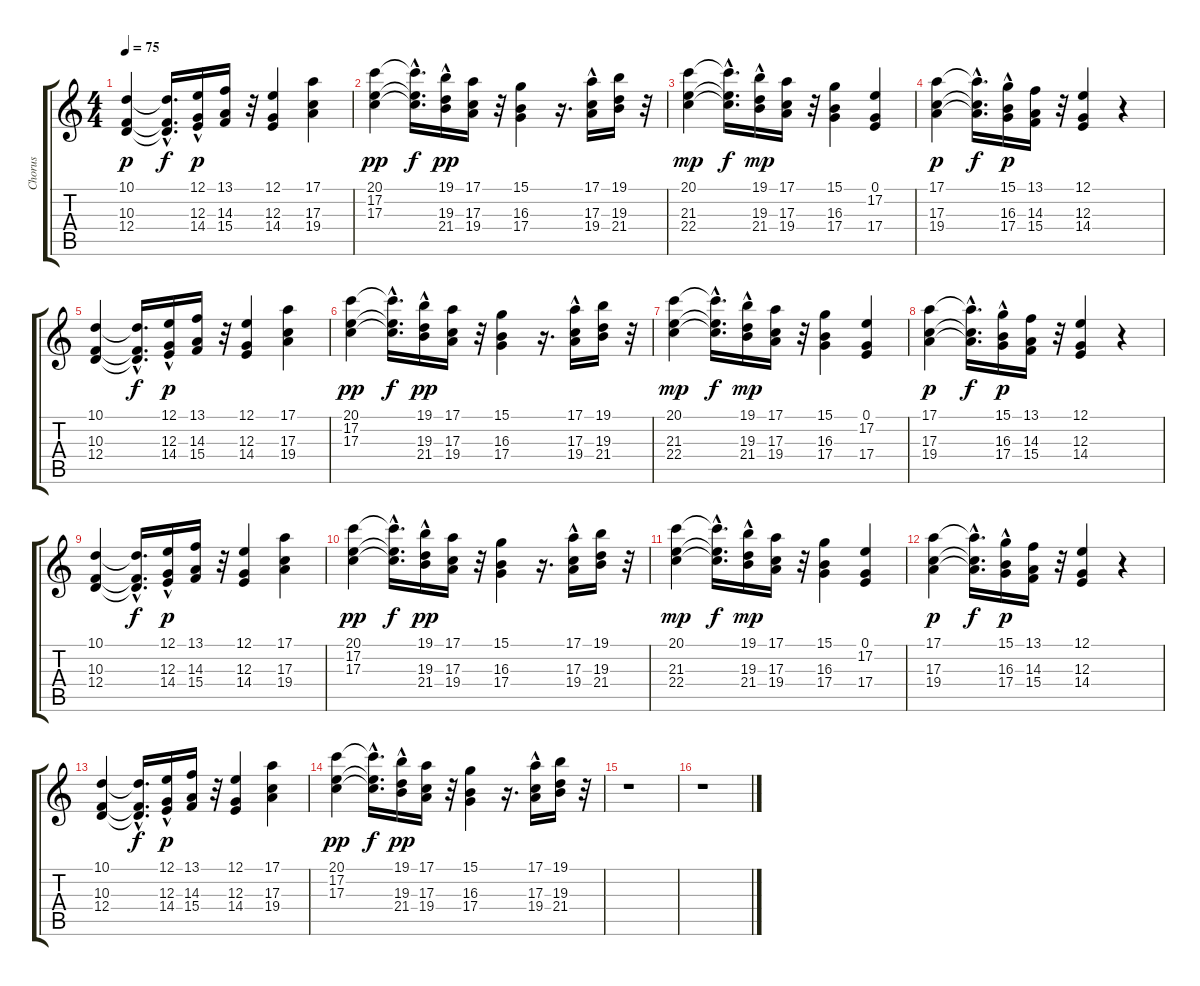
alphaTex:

\track ("Chorus" "Chorus") {instrument choiraahs}
\staff {score tabs}
\tuning (E4 B3 G3 D3 A2 E2) {hide}
\ts (4 4)
\tempo 75
\clef g2
\ks c
(10.1 10.3 12.4).4{dy p} (10.1{hac t} 10.3{hac t} 12.4{hac t}).16{d dy f} (12.1{hac} 12.3{hac} 14.4{hac}).16{dy p} (13.1 14.3 15.4).16 r.32 (12.1 12.3 14.4).4 (17.1 17.3 19.4).4 |
(20.1 17.2 17.3).4{dy pp} (20.1{hac t} 17.2{hac t} 17.3{hac t}).16{d dy f} (19.1{hac} 19.3{hac} 21.4{hac}).16{dy pp} (17.1 17.3 19.4).16 r.32 (15.1 16.3 17.4).4 r.16{d} (17.1{hac} 17.3{hac} 19.4{hac}).16 (19.1 19.3 21.4).16 r.32 |
(20.1 21.3 22.4).4{dy mp} (20.1{hac t} 21.3{hac t} 22.4{hac t}).16{d dy f} (19.1{hac} 19.3{hac} 21.4{hac}).16{dy mp} (17.1 17.3 19.4).16 r.32 (15.1 16.3 17.4).4 (0.1 17.2 17.4).4 |
(17.1 17.3 19.4).4{dy p} (17.1{hac t} 17.3{hac t} 19.4{hac t}).16{d dy f} (15.1{hac} 16.3{hac} 17.4{hac}).16{dy p} (13.1 14.3 15.4).16 r.32 (12.1 12.3 14.4).4 r.4 |
(10.1 10.3 12.4).4 (10.1{hac t} 10.3{hac t} 12.4{hac t}).16{d dy f} (12.1{hac} 12.3{hac} 14.4{hac}).16{dy p} (13.1 14.3 15.4).16 r.32 (12.1 12.3 14.4).4 (17.1 17.3 19.4).4 |
(20.1 17.2 17.3).4{dy pp} (20.1{hac t} 17.2{hac t} 17.3{hac t}).16{d dy f} (19.1{hac} 19.3{hac} 21.4{hac}).16{dy pp} (17.1 17.3 19.4).16 r.32 (15.1 16.3 17.4).4 r.16{d} (17.1{hac} 17.3{hac} 19.4{hac}).16 (19.1 19.3 21.4).16 r.32 |
(20.1 21.3 22.4).4{dy mp} (20.1{hac t} 21.3{hac t} 22.4{hac t}).16{d dy f} (19.1{hac} 19.3{hac} 21.4{hac}).16{dy mp} (17.1 17.3 19.4).16 r.32 (15.1 16.3 17.4).4 (0.1 17.2 17.4).4 |
(17.1 17.3 19.4).4{dy p} (17.1{hac t} 17.3{hac t} 19.4{hac t}).16{d dy f} (15.1{hac} 16.3{hac} 17.4{hac}).16{dy p} (13.1 14.3 15.4).16 r.32 (12.1 12.3 14.4).4 r.4 |
(10.1 10.3 12.4).4 (10.1{hac t} 10.3{hac t} 12.4{hac t}).16{d dy f} (12.1{hac} 12.3{hac} 14.4{hac}).16{dy p} (13.1 14.3 15.4).16 r.32 (12.1 12.3 14.4).4 (17.1 17.3 19.4).4 |
(20.1 17.2 17.3).4{dy pp} (20.1{hac t} 17.2{hac t} 17.3{hac t}).16{d dy f} (19.1{hac} 19.3{hac} 21.4{hac}).16{dy pp} (17.1 17.3 19.4).16 r.32 (15.1 16.3 17.4).4 r.16{d} (17.1{hac} 17.3{hac} 19.4{hac}).16 (19.1 19.3 21.4).16 r.32 |
(20.1 21.3 22.4).4{dy mp} (20.1{hac t} 21.3{hac t} 22.4{hac t}).16{d dy f} (19.1{hac} 19.3{hac} 21.4{hac}).16{dy mp} (17.1 17.3 19.4).16 r.32 (15.1 16.3 17.4).4 (0.1 17.2 17.4).4 |
(17.1 17.3 19.4).4{dy p volume 7} (17.1{hac t} 17.3{hac t} 19.4{hac t}).16{d dy f} (15.1{hac} 16.3{hac} 17.4{hac}).16{dy p} (13.1 14.3 15.4).16 r.32 (12.1 12.3 14.4).4 r.4 |
(10.1 10.3 12.4).4 (10.1{hac t} 10.3{hac t} 12.4{hac t}).16{d dy f} (12.1{hac} 12.3{hac} 14.4{hac}).16{dy p} (13.1 14.3 15.4).16 r.32 (12.1 12.3 14.4).4 (17.1 17.3 19.4).4 |
(20.1 17.2 17.3).4{dy pp} (20.1{hac t} 17.2{hac t} 17.3{hac t}).16{d dy f} (19.1{hac} 19.3{hac} 21.4{hac}).16{dy pp} (17.1 17.3 19.4).16 r.32 (15.1 16.3 17.4).4 r.16{d} (17.1{hac} 17.3{hac} 19.4{hac}).16 (19.1 19.3 21.4).16 r.32 |
r.1 |
r.1
